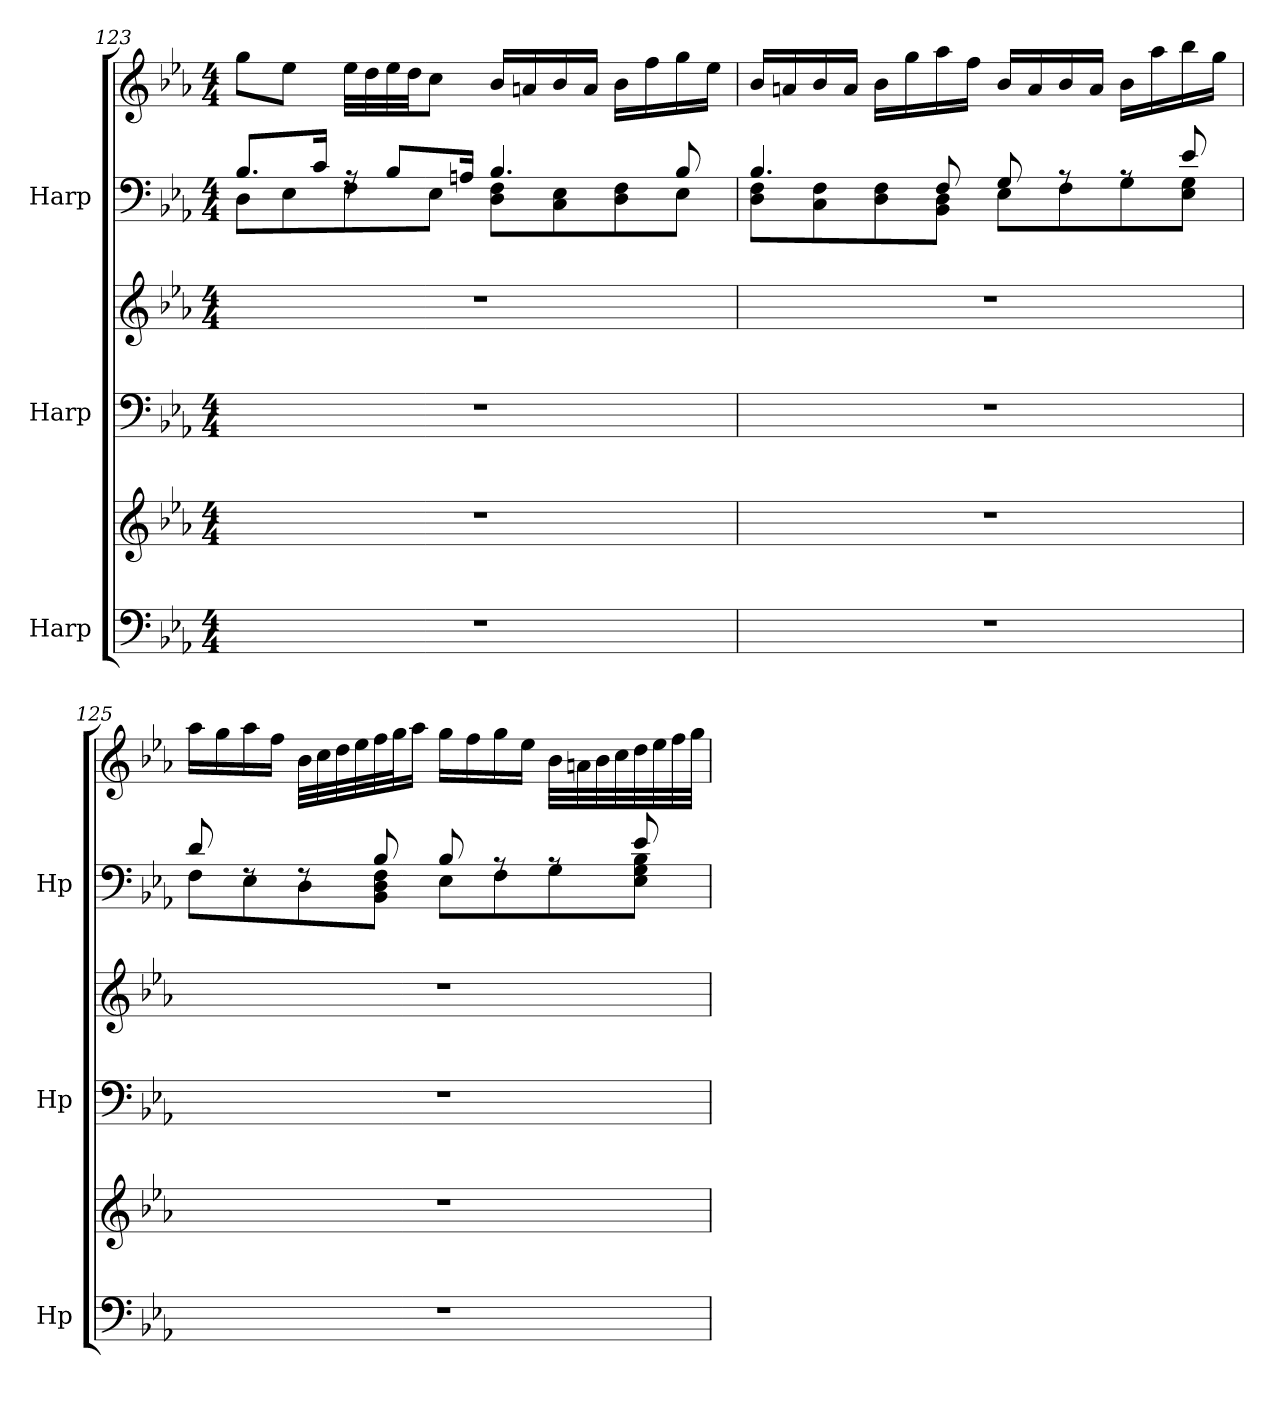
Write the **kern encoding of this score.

**kern	**kern	**kern	**kern	**kern	**kern
*part3	*part3	*part2	*part2	*part1	*part1
*staff6	*staff5	*staff4	*staff3	*staff2	*staff1
*I"Harp	*	*I"Harp	*	*I"Harp	*
*I'Hp	*	*I'Hp	*	*I'Hp	*
!!LO:LB:g=z
*clefF4	*clefG2	*clefF4	*clefG2	*clefF4	*clefG2
*k[b-e-a-]	*k[b-e-a-]	*k[b-e-a-]	*k[b-e-a-]	*k[b-e-a-]	*k[b-e-a-]
*M4/4	*M4/4	*M4/4	*M4/4	*M4/4	*M4/4
=123	=123	=123	=123	=123	=123
*	*	*	*	*^	*
1r	1r	1r	1r	8.B-/L	8D\L	8gg\L
.	.	.	.	.	8E-\	8ee-\J
.	.	.	.	16c/Jk	.	.
.	.	.	.	16rA	8F\	32ee-\LLL
.	.	.	.	.	.	32dd\
.	.	.	.	8B-/L	.	32ee-\
.	.	.	.	.	.	32dd\JJ
.	.	.	.	.	8E-\J	8cc\J
.	.	.	.	16An/Jk	.	.
.	.	.	.	4.B-/	8D\ 8F\L	16b-/LL
.	.	.	.	.	.	16an/
.	.	.	.	.	8C\ 8E-\	16b-/
.	.	.	.	.	.	16a/JJ
.	.	.	.	.	8D\ 8F\	16b-\LL
.	.	.	.	.	.	16ff\
.	.	.	.	8B-/	8E-\J	16gg\
.	.	.	.	.	.	16ee-\JJ
=124	=124	=124	=124	=124	=124	=124
1r	1r	1r	1r	4.B-/	8D\ 8F\L	16b-/LL
.	.	.	.	.	.	16an/
.	.	.	.	.	8C\ 8F\	16b-/
.	.	.	.	.	.	16a/JJ
.	.	.	.	.	8D\ 8F\	16b-\LL
.	.	.	.	.	.	16gg\
.	.	.	.	8F/	8BB-\ 8D\J	16aa-\
.	.	.	.	.	.	16ff\JJ
.	.	.	.	8G/	8E-\L	16b-/LL
.	.	.	.	.	.	16a/
.	.	.	.	8rA	8F\	16b-/
.	.	.	.	.	.	16a/JJ
.	.	.	.	8rA	8G\	16b-\LL
.	.	.	.	.	.	16aa-\
.	.	.	.	8e-/	8E-\ 8G\J	16bb-\
.	.	.	.	.	.	16gg\JJ
!!LO:PB:g=z
=125	=125	=125	=125	=125	=125	=125
1r	1r	1r	1r	8d/	8F\L	16aa-\LL
.	.	.	.	.	.	16gg\
.	.	.	.	8rF	8E-\	16aa-\
.	.	.	.	.	.	16ff\JJ
.	.	.	.	8rF	8D\	32b-\LLL
.	.	.	.	.	.	32cc\
.	.	.	.	.	.	32dd\
.	.	.	.	.	.	32ee-\
.	.	.	.	8B-/	8BB-\ 8D\ 8F\J	32ff\
.	.	.	.	.	.	32gg\J
.	.	.	.	.	.	16aa-\JJ
.	.	.	.	8B-/	8E-\L	16gg\LL
.	.	.	.	.	.	16ff\
.	.	.	.	8rA	8F\	16gg\
.	.	.	.	.	.	16ee-\JJ
.	.	.	.	8rA	8G\	32b-\LLL
.	.	.	.	.	.	32an\
.	.	.	.	.	.	32b-\
.	.	.	.	.	.	32cc\
.	.	.	.	8e-/	8E-\ 8G\ 8B-\J	32dd\
.	.	.	.	.	.	32ee-\
.	.	.	.	.	.	32ff\
.	.	.	.	.	.	32gg\JJJ
*	*	*	*	*v	*v	*
=	=	=	=	=	=
*-	*-	*-	*-	*-	*-
